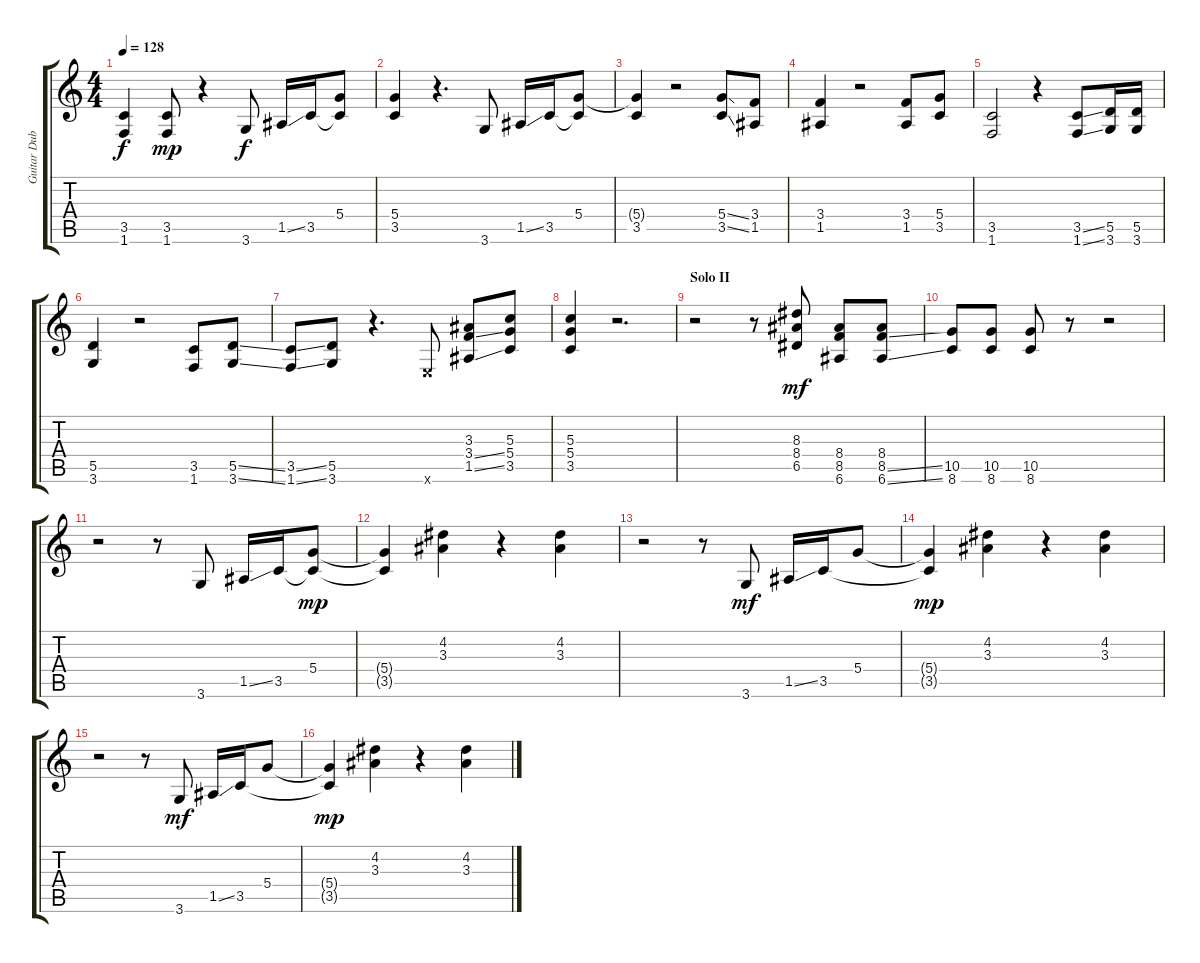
\track ("Guitar Dub" "Guitar Dub") {instrument distortionguitar}
\staff {score tabs}
\tuning (E4 B3 G3 D3 A2 E2) {hide}
\ts (4 4)
\tempo 128
\clef g2
\ks c
(3.5 1.6).4{dy f} (3.5 1.6).8{dy mp} r.4 3.6.8{dy f} 1.5{ss}.16 3.5.16 (5.4 3.5{t}).8 |
(5.4 3.5).4 r.4{d} 3.6.8 1.5{ss}.16 3.5.16 (5.4 3.5{t}).8 |
(5.4{t} 3.5).4 r.2 (5.4{ss} 3.5{ss}).8 (3.4 1.5).8 |
(3.4 1.5).4 r.2 (3.4 1.5).8 (5.4 3.5).8 |
(3.5 1.6).2 r.4 (3.5{ss} 1.6{ss}).8 (5.5 3.6).16 (5.5 3.6).16 |
(5.5 3.6).4 r.2 (3.5 1.6).8 (5.5{ss} 3.6{ss}).8 |
(3.5{ss} 1.6{ss}).8 (5.5 3.6).8 r.4{d} 0.6{x}.8 (3.3 3.4{ss} 1.5{ss}).8 (5.3 5.4 3.5).8 |
(5.3 5.4 3.5).4 r.2{d} |
\section ("" "Solo II")
r.2 r.8 (8.3 8.4 6.5).8{dy mf} (8.4 8.5 6.6).8 (8.4 8.5{ss} 6.6{ss}).8 |
(10.5 8.6).8 (10.5 8.6).8 (10.5 8.6).8 r.8 r.2 |
r.2 r.8 3.6.8 1.5{ss}.16 3.5.16 (5.4 3.5{t}).8{dy mp} |
(5.4{t} 3.5{t}).4 (4.2 3.3).4{balance 13 instrument overdrivenguitar} r.4 (4.2 3.3).4 |
r.2 r.8{balance 3 instrument distortionguitar} 3.6.8{dy mf} 1.5{ss}.16 3.5.16 5.4.8 |
(5.4{t} 3.5{t}).4{dy mp} (4.2 3.3).4{balance 13 instrument overdrivenguitar} r.4 (4.2 3.3).4 |
r.2 r.8{balance 3 instrument distortionguitar} 3.6.8{dy mf} 1.5{ss}.16 3.5.16 5.4.8 |
(5.4{t} 3.5{t}).4{dy mp} (4.2 3.3).4{balance 13 instrument overdrivenguitar} r.4 (4.2 3.3).4
